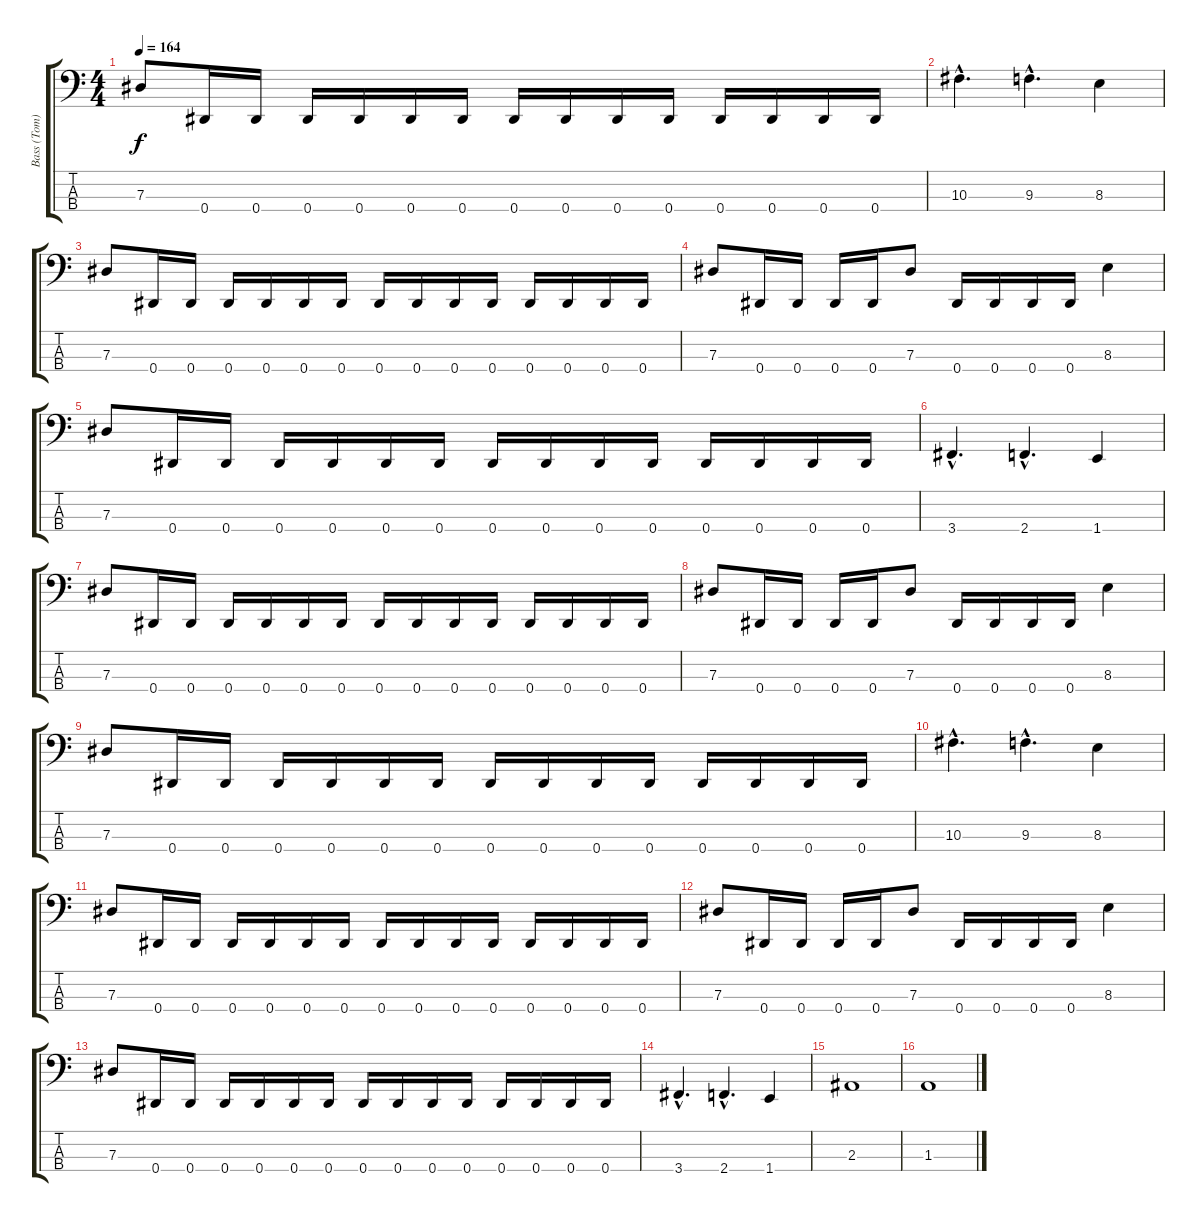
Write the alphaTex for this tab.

\track ("Bass (Tom)" "Bass (Tom)") {instrument electricbasspick}
\staff {score tabs}
\tuning (Gb2 Db2 Ab1 Eb1) {hide}
\ts (4 4)
\tempo 164
\clef f4
\ks c
7.3.8{dy f} 0.4.16 0.4.16 0.4.16 0.4.16 0.4.16 0.4.16 0.4.16 0.4.16 0.4.16 0.4.16 0.4.16 0.4.16 0.4.16 0.4.16 |
10.3{hac}.4{d} 9.3{hac}.4{d} 8.3.4 |
7.3.8 0.4.16 0.4.16 0.4.16 0.4.16 0.4.16 0.4.16 0.4.16 0.4.16 0.4.16 0.4.16 0.4.16 0.4.16 0.4.16 0.4.16 |
7.3.8 0.4.16 0.4.16 0.4.16 0.4.16 7.3.8 0.4.16 0.4.16 0.4.16 0.4.16 8.3.4 |
7.3.8 0.4.16 0.4.16 0.4.16 0.4.16 0.4.16 0.4.16 0.4.16 0.4.16 0.4.16 0.4.16 0.4.16 0.4.16 0.4.16 0.4.16 |
3.4{hac}.4{d} 2.4{hac}.4{d} 1.4.4 |
7.3.8 0.4.16 0.4.16 0.4.16 0.4.16 0.4.16 0.4.16 0.4.16 0.4.16 0.4.16 0.4.16 0.4.16 0.4.16 0.4.16 0.4.16 |
7.3.8 0.4.16 0.4.16 0.4.16 0.4.16 7.3.8 0.4.16 0.4.16 0.4.16 0.4.16 8.3.4 |
7.3.8 0.4.16 0.4.16 0.4.16 0.4.16 0.4.16 0.4.16 0.4.16 0.4.16 0.4.16 0.4.16 0.4.16 0.4.16 0.4.16 0.4.16 |
10.3{hac}.4{d} 9.3{hac}.4{d} 8.3.4 |
7.3.8 0.4.16 0.4.16 0.4.16 0.4.16 0.4.16 0.4.16 0.4.16 0.4.16 0.4.16 0.4.16 0.4.16 0.4.16 0.4.16 0.4.16 |
7.3.8 0.4.16 0.4.16 0.4.16 0.4.16 7.3.8 0.4.16 0.4.16 0.4.16 0.4.16 8.3.4 |
7.3.8 0.4.16 0.4.16 0.4.16 0.4.16 0.4.16 0.4.16 0.4.16 0.4.16 0.4.16 0.4.16 0.4.16 0.4.16 0.4.16 0.4.16 |
3.4{hac}.4{d} 2.4{hac}.4{d} 1.4.4 |
2.3.1 |
1.3.1
